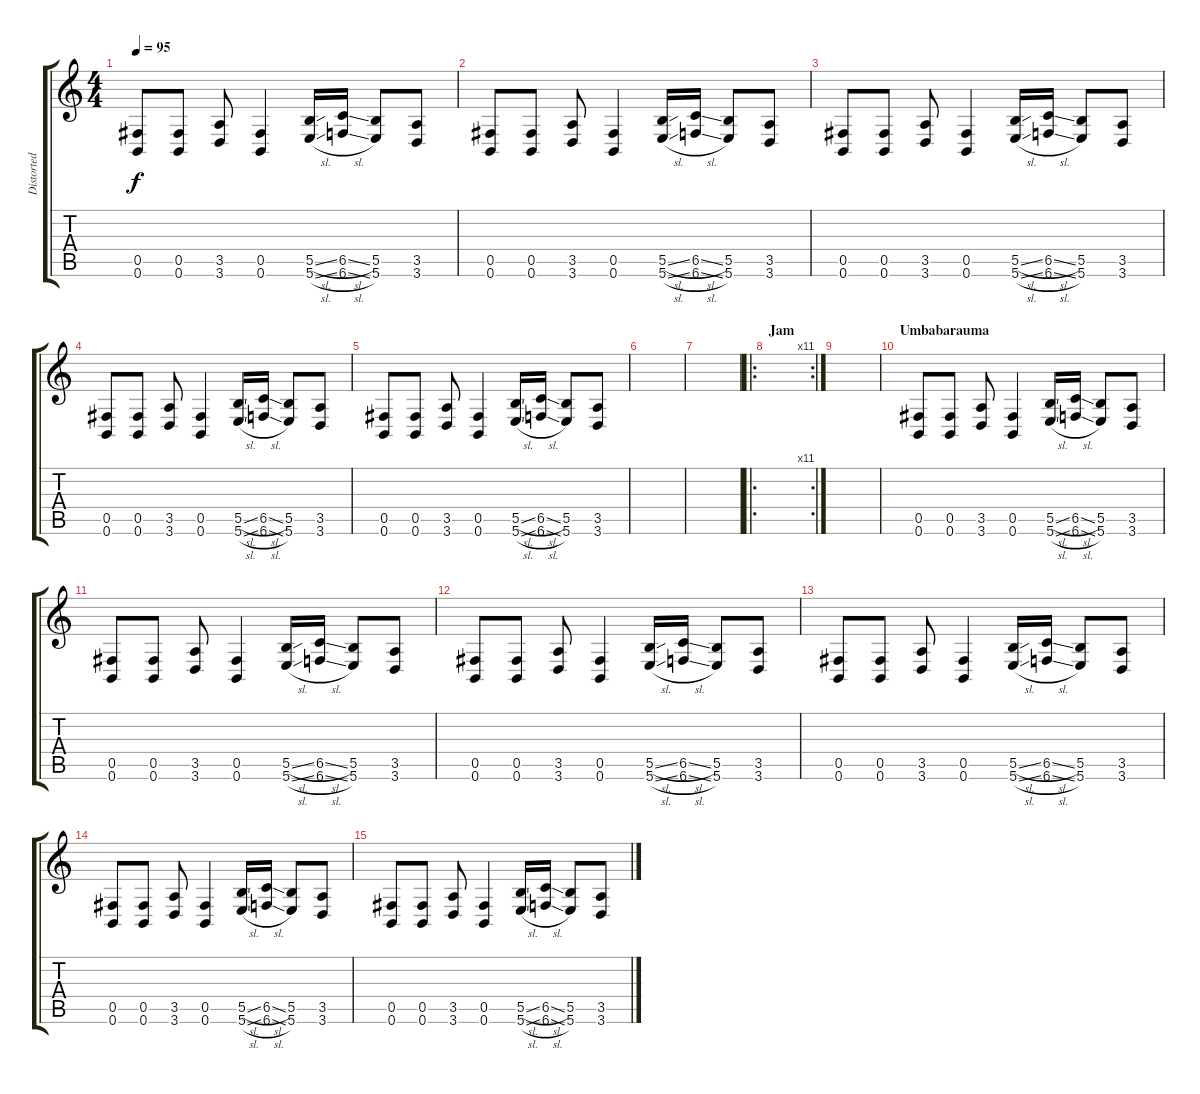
\track ("Distorted Guitar" "Distorted ") {instrument distortionguitar}
\staff {score tabs}
\tuning (Db4 Ab3 E3 B2 Gb2 B1) {hide}
\ts (4 4)
\tempo 95
\clef g2
\ks c
(0.5 0.6).8{dy f} (0.5 0.6).8 (3.5 3.6).8 (0.5 0.6).4 (5.5{sl} 5.6{sl}).16 (6.5{sl} 6.6{sl}).16 (5.5 5.6).8 (3.5 3.6).8 |
(0.5 0.6).8 (0.5 0.6).8 (3.5 3.6).8 (0.5 0.6).4 (5.5{sl} 5.6{sl}).16 (6.5{sl} 6.6{sl}).16 (5.5 5.6).8 (3.5 3.6).8 |
(0.5 0.6).8 (0.5 0.6).8 (3.5 3.6).8 (0.5 0.6).4 (5.5{sl} 5.6{sl}).16 (6.5{sl} 6.6{sl}).16 (5.5 5.6).8 (3.5 3.6).8 |
(0.5 0.6).8 (0.5 0.6).8 (3.5 3.6).8 (0.5 0.6).4 (5.5{sl} 5.6{sl}).16 (6.5{sl} 6.6{sl}).16 (5.5 5.6).8 (3.5 3.6).8 |
(0.5 0.6).8 (0.5 0.6).8 (3.5 3.6).8 (0.5 0.6).4 (5.5{sl} 5.6{sl}).16 (6.5{sl} 6.6{sl}).16 (5.5 5.6).8 (3.5 3.6).8 |
|
|
\ro
\rc 11
\section ("" "Jam")
|
|
\section ("" "Umbabarauma")
(0.5 0.6).8 (0.5 0.6).8 (3.5 3.6).8 (0.5 0.6).4 (5.5{sl} 5.6{sl}).16 (6.5{sl} 6.6{sl}).16 (5.5 5.6).8 (3.5 3.6).8 |
(0.5 0.6).8 (0.5 0.6).8 (3.5 3.6).8 (0.5 0.6).4 (5.5{sl} 5.6{sl}).16 (6.5{sl} 6.6{sl}).16 (5.5 5.6).8 (3.5 3.6).8 |
(0.5 0.6).8 (0.5 0.6).8 (3.5 3.6).8 (0.5 0.6).4 (5.5{sl} 5.6{sl}).16 (6.5{sl} 6.6{sl}).16 (5.5 5.6).8 (3.5 3.6).8 |
(0.5 0.6).8 (0.5 0.6).8 (3.5 3.6).8 (0.5 0.6).4 (5.5{sl} 5.6{sl}).16 (6.5{sl} 6.6{sl}).16 (5.5 5.6).8 (3.5 3.6).8 |
(0.5 0.6).8 (0.5 0.6).8 (3.5 3.6).8 (0.5 0.6).4 (5.5{sl} 5.6{sl}).16 (6.5{sl} 6.6{sl}).16 (5.5 5.6).8 (3.5 3.6).8 |
(0.5 0.6).8 (0.5 0.6).8 (3.5 3.6).8 (0.5 0.6).4 (5.5{sl} 5.6{sl}).16 (6.5{sl} 6.6{sl}).16 (5.5 5.6).8 (3.5 3.6).8
